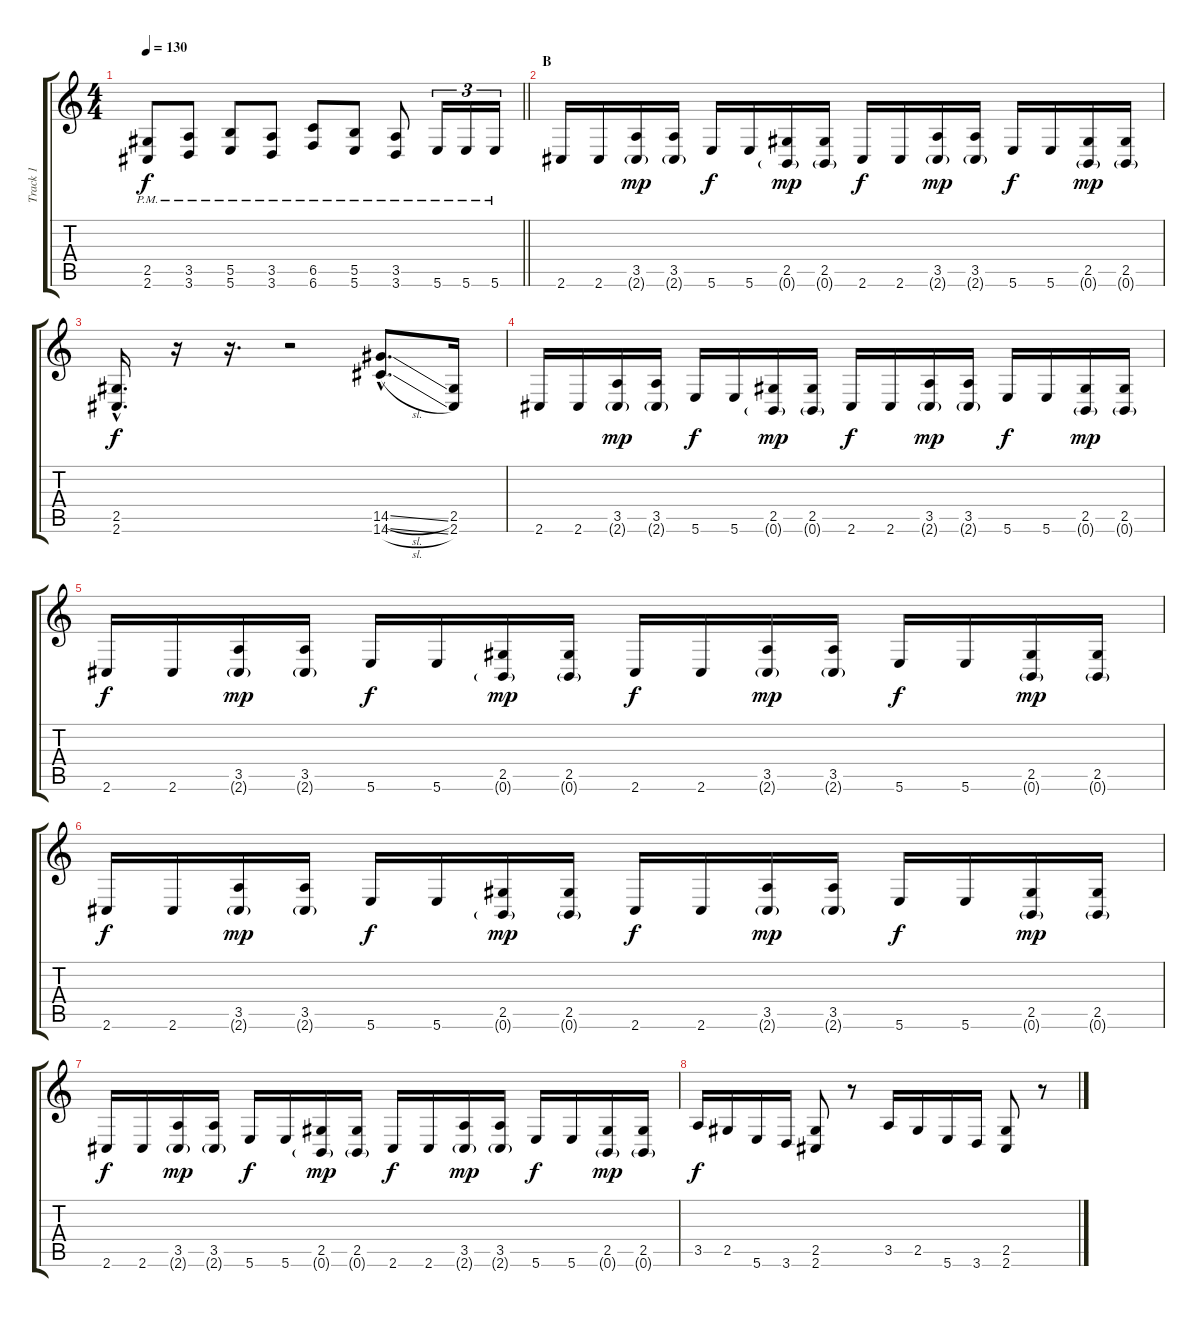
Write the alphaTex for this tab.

\track ("Track 1" "Track 1") {instrument distortionguitar}
\staff {score tabs}
\tuning (Db4 Ab3 E3 B2 Gb2 B1) {hide}
\ts (4 4)
\tempo 130
\clef g2
\barLineRight lightlight
\ks c
(2.5{pm} 2.6{pm}).8{dy f} (3.5{pm} 3.6{pm}).8 (5.5{pm} 5.6{pm}).8 (3.5{pm} 3.6{pm}).8 (6.5{pm} 6.6{pm}).8 (5.5{pm} 5.6{pm}).8 (3.5{pm} 3.6{pm}).8 5.6{pm}.16{tu (3 2)} 5.6{pm}.16{tu (3 2)} 5.6{pm}.16{tu (3 2)} |
\section ("" "B")
2.6.16 2.6.16 (3.5 2.6{g}).16{dy mp} (3.5 2.6{g}).16 5.6.16{dy f} 5.6.16 (2.5 0.6{g}).16{dy mp} (2.5 0.6{g}).16 2.6.16{dy f} 2.6.16 (3.5 2.6{g}).16{dy mp} (3.5 2.6{g}).16 5.6.16{dy f} 5.6.16 (2.5 0.6{g}).16{dy mp} (2.5 0.6{g}).16 |
(2.5{hac} 2.6{hac}).16{d dy f} r.16 r.16{d} r.2 (14.5{sl hac} 14.6{sl hac}).8{d} (2.5 2.6).16 |
2.6.16 2.6.16 (3.5 2.6{g}).16{dy mp} (3.5 2.6{g}).16 5.6.16{dy f} 5.6.16 (2.5 0.6{g}).16{dy mp} (2.5 0.6{g}).16 2.6.16{dy f} 2.6.16 (3.5 2.6{g}).16{dy mp} (3.5 2.6{g}).16 5.6.16{dy f} 5.6.16 (2.5 0.6{g}).16{dy mp} (2.5 0.6{g}).16 |
2.6.16{dy f} 2.6.16 (3.5 2.6{g}).16{dy mp} (3.5 2.6{g}).16 5.6.16{dy f} 5.6.16 (2.5 0.6{g}).16{dy mp} (2.5 0.6{g}).16 2.6.16{dy f} 2.6.16 (3.5 2.6{g}).16{dy mp} (3.5 2.6{g}).16 5.6.16{dy f} 5.6.16 (2.5 0.6{g}).16{dy mp} (2.5 0.6{g}).16 |
2.6.16{dy f} 2.6.16 (3.5 2.6{g}).16{dy mp} (3.5 2.6{g}).16 5.6.16{dy f} 5.6.16 (2.5 0.6{g}).16{dy mp} (2.5 0.6{g}).16 2.6.16{dy f} 2.6.16 (3.5 2.6{g}).16{dy mp} (3.5 2.6{g}).16 5.6.16{dy f} 5.6.16 (2.5 0.6{g}).16{dy mp} (2.5 0.6{g}).16 |
2.6.16{dy f} 2.6.16 (3.5 2.6{g}).16{dy mp} (3.5 2.6{g}).16 5.6.16{dy f} 5.6.16 (2.5 0.6{g}).16{dy mp} (2.5 0.6{g}).16 2.6.16{dy f} 2.6.16 (3.5 2.6{g}).16{dy mp} (3.5 2.6{g}).16 5.6.16{dy f} 5.6.16 (2.5 0.6{g}).16{dy mp} (2.5 0.6{g}).16 |
3.5.16{dy f} 2.5.16 5.6.16 3.6.16 (2.5 2.6).8 r.8 3.5.16 2.5.16 5.6.16 3.6.16 (2.5 2.6).8 r.8
